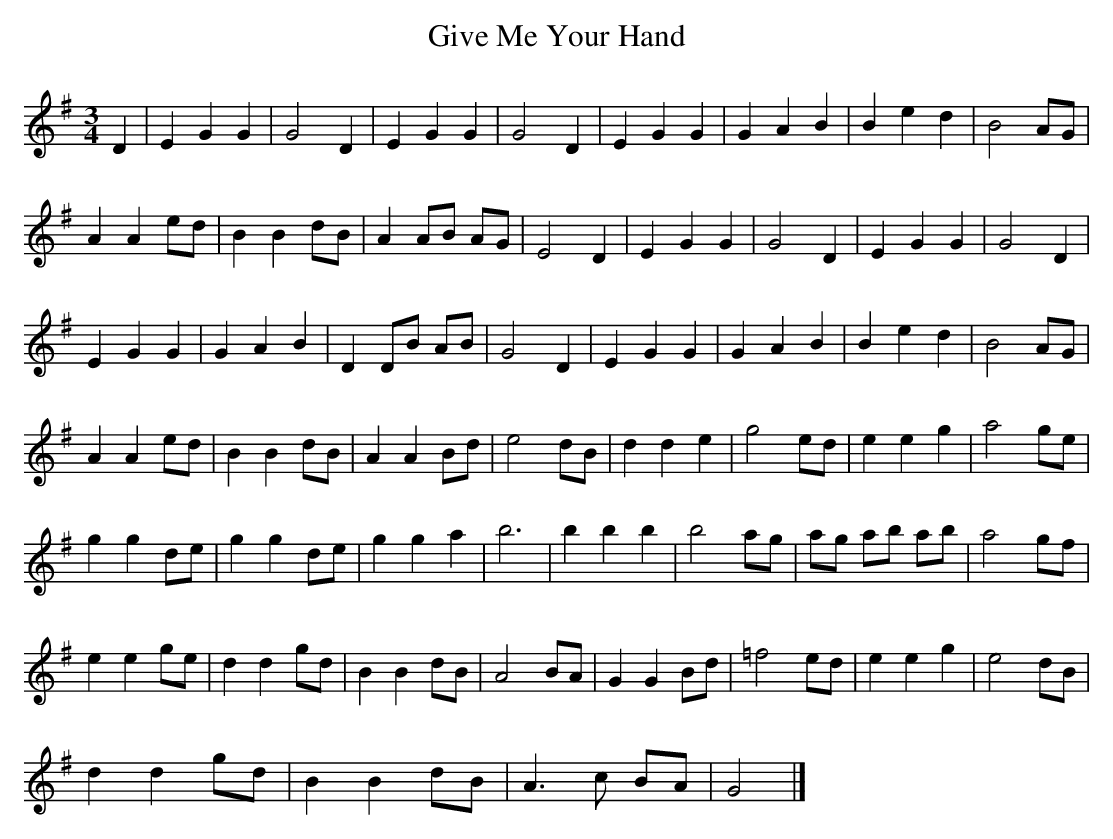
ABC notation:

X:1
T:Give Me Your Hand
M:3/4
L:1/8
K:G Major
D2|E2 G2 G2|G4 D2|E2 G2 G2|G4 D2|E2 G2 G2|G2 A2 B2|B2 e2 d2|B4 AG|!
A2 A2 ed|B2 B2 dB|A2 AB AG|E4 D2|E2 G2 G2|G4 D2|E2 G2 G2|G4 D2|!
E2 G2 G2|G2 A2 B2|D2 DB AB|G4 D2|E2 G2 G2|G2 A2 B2|B2 e2 d2|B4 AG|!
A2 A2 ed|B2 B2 dB|A2 A2 Bd|e4 dB|d2 d2 e2|g4 ed|e2 e2 g2|a4 ge|!
g2 g2 de|g2 g2 de|g2 g2 a2|b6|b2 b2 b2|b4 ag|ag ab ab|a4 gf|!
e2 e2 ge|d2 d2 gd|B2 B2 dB|A4 BA|G2 G2 Bd|=f4 ed|e2 e2 g2|e4 dB|!
d2 d2 gd|B2 B2 dB|A3 c BA|G4|]!
